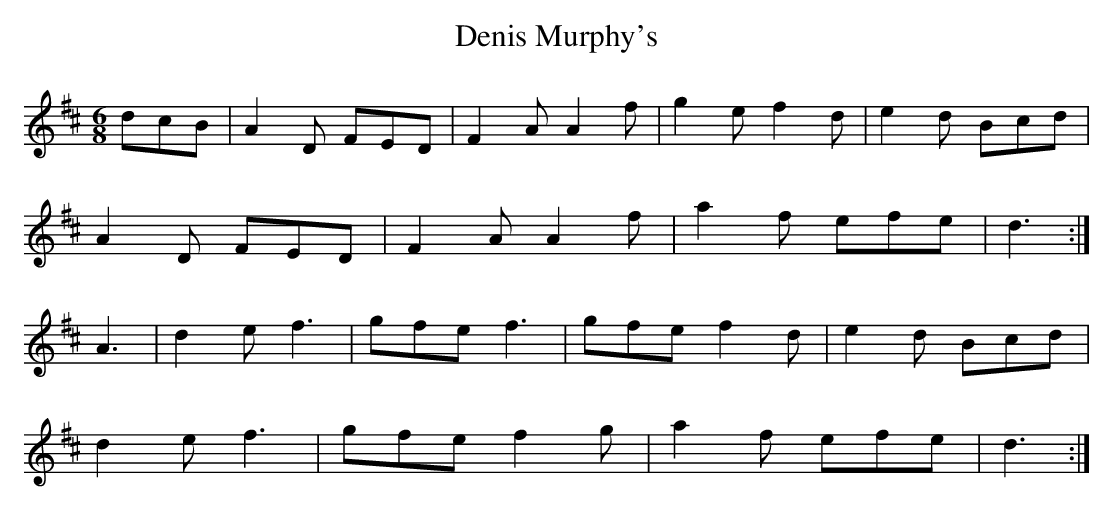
X:1
T:Murphy's, Denis
M:6/8
L:1/8
K:D Major
dcB|A2D FED|F2A A2f|g2e f2d|e2d Bcd|!
A2D FED|F2A A2f|a2f efe|d3:|!
A3|d2e f3|gfe f3|gfe f2d|e2d Bcd|!
d2e f3|gfe f2g|a2f efe|d3:|!
